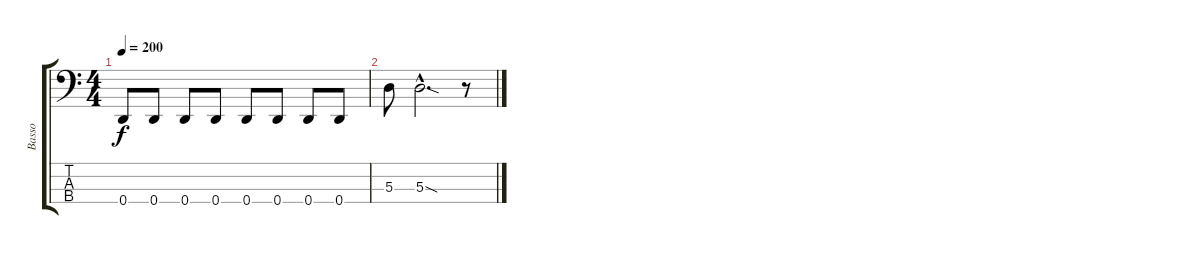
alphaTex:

\track ("Basso" "Basso") {instrument electricbasspick}
\staff {score tabs}
\tuning (G2 D2 A1 D1) {hide}
\ts (4 4)
\tempo 200
\clef f4
\ks c
0.4.8{dy f} 0.4.8 0.4.8 0.4.8 0.4.8 0.4.8 0.4.8 0.4.8 |
5.3.8 5.3{sod hac}.2{d} r.8
